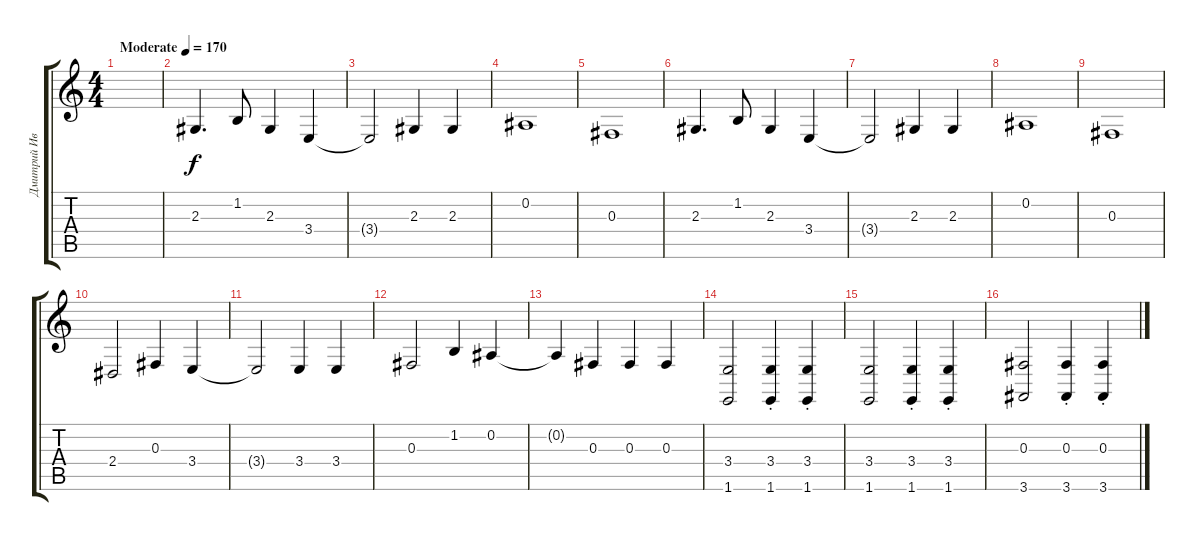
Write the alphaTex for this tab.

\track ("Дмитрий Иванов" "Дмитрий Ив") {instrument frenchhorn}
\staff {score tabs}
\tuning (Eb4 Bb3 Gb3 Db3 Ab2 Eb2) {hide}
\ts (4 4)
\tempo (170 "Moderate")
\clef g2
\ks c
|
2.3.4{d} 1.2.8 2.3.4 3.4.4 |
3.4{t}.2 2.3.4 2.3.4 |
0.2.1 |
0.3.1 |
2.3.4{d} 1.2.8 2.3.4 3.4.4 |
3.4{t}.2 2.3.4 2.3.4 |
0.2.1 |
0.3.1 |
2.4.2 0.3.4 3.4.4 |
3.4{t}.2 3.4.4 3.4.4 |
0.3.2 1.2.4 0.2.4 |
0.2{t}.4 0.3.4 0.3.4 0.3.4 |
(3.4 1.6).2 (3.4{st} 1.6{st}).4 (3.4{st} 1.6{st}).4 |
(3.4 1.6).2 (3.4{st} 1.6{st}).4 (3.4{st} 1.6{st}).4 |
(0.3 3.6).2 (0.3{st} 3.6{st}).4 (0.3{st} 3.6{st}).4
